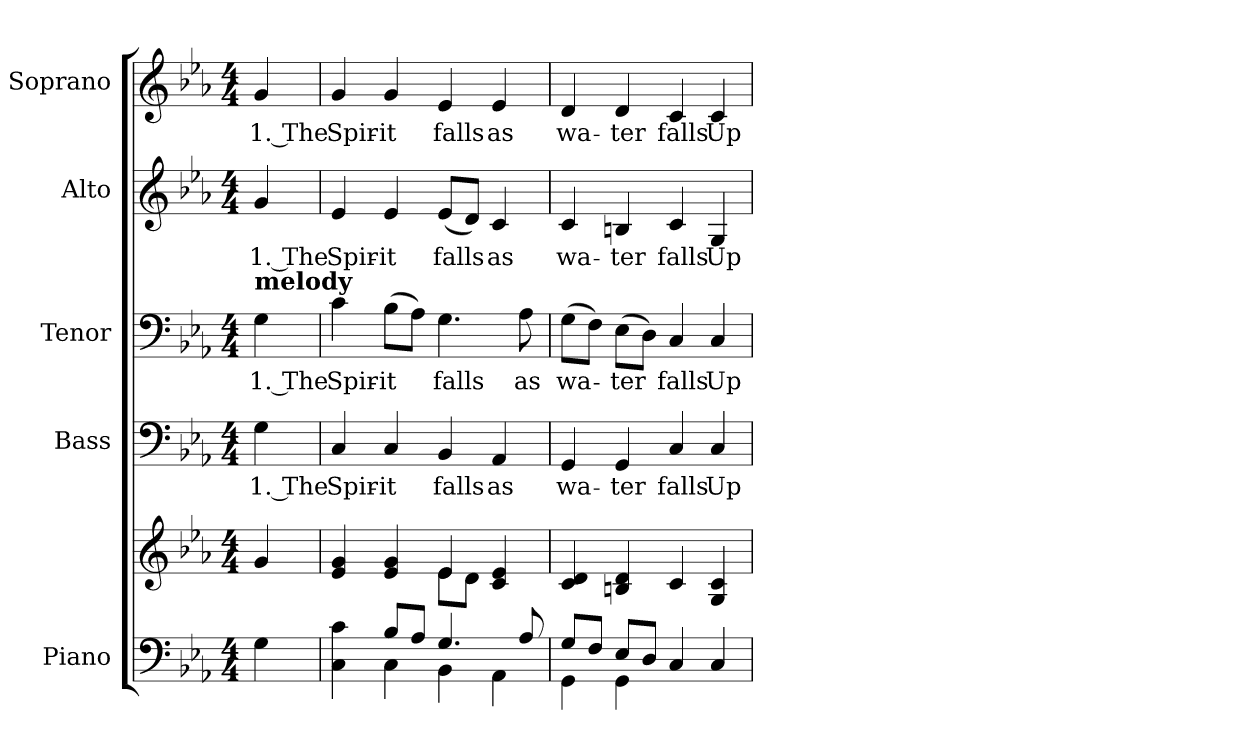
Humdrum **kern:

**kern	**kern	**kern	**text	**kern	**text	**kern	**text	**kern	**text
*part5	*part5	*part4	*part4	*part3	*part3	*part2	*part2	*part1	*part1
*staff6	*staff5	*staff4	*staff4	*staff3	*staff3	*staff2	*staff2	*staff1	*staff1
*I"Piano	*	*I"Bass	*	*I"Tenor	*	*I"Alto	*	*I"Soprano	*
*I'Pno.	*	*I'B.	*	*I'T.	*	*I'A.	*	*I'S.	*
!!LO:PB:g=z
*clefF4	*clefG2	*clefF4	*	*clefF4	*	*clefG2	*	*clefG2	*
*k[b-e-a-]	*k[b-e-a-]	*k[b-e-a-]	*	*k[b-e-a-]	*	*k[b-e-a-]	*	*k[b-e-a-]	*
*E-:	*E-:	*E-:	*	*E-:	*	*E-:	*	*E-:	*
*M4/4	*M4/4	*M4/4	*	*M4/4	*	*M4/4	*	*M4/4	*
*MM130	*MM130	*MM130	*	*MM130	*	*MM130	*	*MM130	*
=1	=1	=1	=1	=1	=1	=1	=1	=1	=1
!	!	!	!LO:LY:b:color=#000000	!	!	!	!	!	!
!	!	!	!	!	!LO:LY:b:color=#000000	!	!	!	!
!	!	!	!	!	!	!	!LO:LY:b:color=#000000	!	!
!	!	!	!	!LO:TX:a:B:t=melody	!	!	!	!	!
!	!	!	!	!	!	!	!	!	!LO:LY:b:color=#000000
4Gi\	4gi/	4Gi\	1. The	4Gi\	1. The	4gi/	1. The	4gi/	1. The
=2	=2	=2	=2	=2	=2	=2	=2	=2	=2
*^	*^	*	*	*	*	*	*	*	*
!	!	!	!	!	!LO:LY:b:color=#000000	!	!	!	!	!	!
!	!	!	!	!	!	!	!LO:LY:b:color=#000000	!	!	!	!
!	!	!	!	!	!	!	!	!	!LO:LY:b:color=#000000	!	!
!	!	!	!	!	!	!	!	!	!	!	!LO:LY:b:color=#000000
4Ci\ 4ci	4ryy	4e-i/ 4gi	2ryy	4Ci/	Spir-	4ci\	Spir-	4e-i/	Spir-	4gi/	Spir-
!	!	!	!	!	!LO:LY:b:color=#000000	!	!	!	!	!	!
!	!	!	!	!	!	!	!LO:LY:b:color=#000000	!	!	!	!
!	!	!	!	!	!	!	!	!	!LO:LY:b:color=#000000	!	!
!	!	!	!	!	!	!	!	!	!	!	!LO:LY:b:color=#000000
8B-i/L	4Ci\	4e-i/ 4gi	.	4Ci/	-it	(8B-i\L	-it	4e-i/	-it	4gi/	-it
8A-i/J	.	.	.	.	.	8A-i\J)	.	.	.	.	.
!	!	!	!	!	!LO:LY:b:color=#000000	!	!	!	!	!	!
!	!	!	!	!	!	!	!LO:LY:b:color=#000000	!	!	!	!
!	!	!	!	!	!	!	!	!	!LO:LY:b:color=#000000	!	!
!	!	!	!	!	!	!	!	!	!	!	!LO:LY:b:color=#000000
4.Gi/	4BB-i\	4e-i/	8e-i\L	4BB-i/	falls	4.Gi\	falls	(8e-i/L	falls	4e-i/	falls
.	.	.	8di\J	.	.	.	.	8di/J)	.	.	.
!	!	!	!	!	!LO:LY:b:color=#000000	!	!	!	!	!	!
!	!	!	!	!	!	!	!	!	!LO:LY:b:color=#000000	!	!
!	!	!	!	!	!	!	!	!	!	!	!LO:LY:b:color=#000000
.	4AA-i\	4ci/ 4e-i	4ryy	4AA-i/	as	.	.	4ci/	as	4e-i/	as
!	!	!	!	!	!	!	!LO:LY:b:color=#000000	!	!	!	!
8A-i/	.	.	.	.	.	8A-i\	as	.	.	.	.
*	*	*v	*v	*	*	*	*	*	*	*	*
=3	=3	=3	=3	=3	=3	=3	=3	=3	=3	=3
!	!	!	!	!LO:LY:b:color=#000000	!	!	!	!	!	!
!	!	!	!	!	!	!LO:LY:b:color=#000000	!	!	!	!
!	!	!	!	!	!	!	!	!LO:LY:b:color=#000000	!	!
!	!	!	!	!	!	!	!	!	!	!LO:LY:b:color=#000000
8Gi/L	4GGi\	4ci/ 4di	4GGi/	wa-	(8Gi\L	wa-	4ci/	wa-	4di/	wa-
8Fi/J	.	.	.	.	8Fi\J)	.	.	.	.	.
!	!	!	!	!LO:LY:b:color=#000000	!	!	!	!	!	!
!	!	!	!	!	!	!LO:LY:b:color=#000000	!	!	!	!
!	!	!	!	!	!	!	!	!LO:LY:b:color=#000000	!	!
!	!	!	!	!	!	!	!	!	!	!LO:LY:b:color=#000000
8E-i/L	4GGi\	4Bni/ 4di	4GGi/	-ter	(8E-i\L	-ter	4Bni/	-ter	4di/	-ter
8Di/J	.	.	.	.	8Di\J)	.	.	.	.	.
!	!	!	!	!LO:LY:b:color=#000000	!	!	!	!	!	!
!	!	!	!	!	!	!LO:LY:b:color=#000000	!	!	!	!
!	!	!	!	!	!	!	!	!LO:LY:b:color=#000000	!	!
!	!	!	!	!	!	!	!	!	!	!LO:LY:b:color=#000000
4Ci/	2ryy	4ci/	4Ci/	falls	4Ci/	falls	4ci/	falls	4ci/	falls
!	!	!	!	!LO:LY:b:color=#000000	!	!	!	!	!	!
!	!	!	!	!	!	!LO:LY:b:color=#000000	!	!	!	!
!	!	!	!	!	!	!	!	!LO:LY:b:color=#000000	!	!
!	!	!	!	!	!	!	!	!	!	!LO:LY:b:color=#000000
4Ci/	.	4Gi/ 4ci	4Ci/	Up-	4Ci/	Up-	4Gi/	Up-	4ci/	Up-
*v	*v	*	*	*	*	*	*	*	*	*
=	=	=	=	=	=	=	=	=	=
*-	*-	*-	*-	*-	*-	*-	*-	*-	*-
